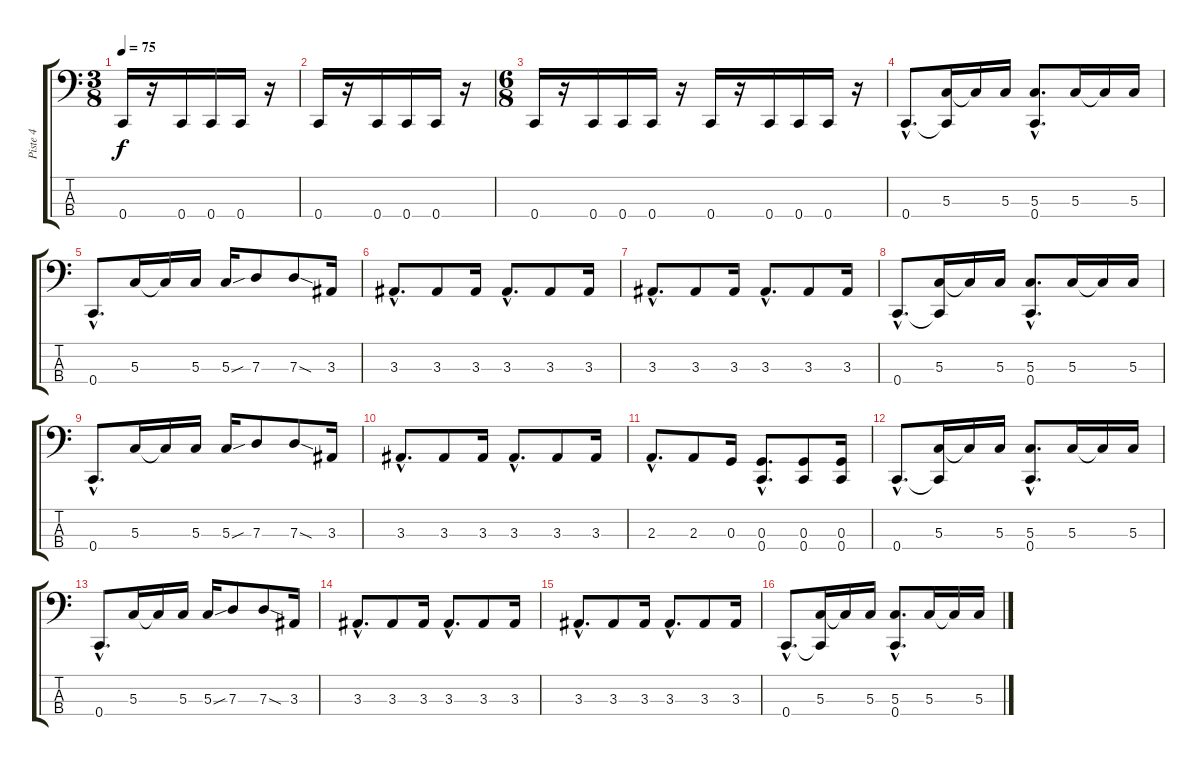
\track ("Piste 4" "Piste 4") {instrument electricbassfinger}
\staff {score tabs}
\tuning (F2 C2 G1 C1) {hide}
\ts (3 8)
\tempo 75
\clef f4
\ks c
0.4.16{dy f} r.16 0.4.16 0.4.16 0.4.16 r.16 |
0.4.16 r.16 0.4.16 0.4.16 0.4.16 r.16 |
\ts (6 8)
0.4.16 r.16 0.4.16 0.4.16 0.4.16 r.16 0.4.16 r.16 0.4.16 0.4.16 0.4.16 r.16 |
0.4{hac}.8{d} (5.3 0.4{t}).16 5.3{t}.16 5.3.16 (5.3{hac} 0.4{hac}).8{d} 5.3.16 5.3{t}.16 5.3.16 |
0.4{hac}.8{d} 5.3.16 5.3{t}.16 5.3.16 5.3{sou}.16 7.3.8 7.3{sod}.8 3.3.16 |
3.3{hac}.8{d} 3.3.8 3.3.16 3.3{hac}.8{d} 3.3.8 3.3.16 |
3.3{hac}.8{d} 3.3.8 3.3.16 3.3{hac}.8{d} 3.3.8 3.3.16 |
0.4{hac}.8{d} (5.3 0.4{t}).16 5.3{t}.16 5.3.16 (5.3{hac} 0.4{hac}).8{d} 5.3.16 5.3{t}.16 5.3.16 |
0.4{hac}.8{d} 5.3.16 5.3{t}.16 5.3.16 5.3{sou}.16 7.3.8 7.3{sod}.8 3.3.16 |
3.3{hac}.8{d} 3.3.8 3.3.16 3.3{hac}.8{d} 3.3.8 3.3.16 |
2.3{hac}.8{d} 2.3.8 0.3.16 (0.3{hac} 0.4{hac}).8{d} (0.3 0.4).8 (0.3 0.4).16 |
0.4{hac}.8{d} (5.3 0.4{t}).16 5.3{t}.16 5.3.16 (5.3{hac} 0.4{hac}).8{d} 5.3.16 5.3{t}.16 5.3.16 |
0.4{hac}.8{d} 5.3.16 5.3{t}.16 5.3.16 5.3{sou}.16 7.3.8 7.3{sod}.8 3.3.16 |
3.3{hac}.8{d} 3.3.8 3.3.16 3.3{hac}.8{d} 3.3.8 3.3.16 |
3.3{hac}.8{d} 3.3.8 3.3.16 3.3{hac}.8{d} 3.3.8 3.3.16 |
0.4{hac}.8{d} (5.3 0.4{t}).16 5.3{t}.16 5.3.16 (5.3{hac} 0.4{hac}).8{d} 5.3.16 5.3{t}.16 5.3.16
